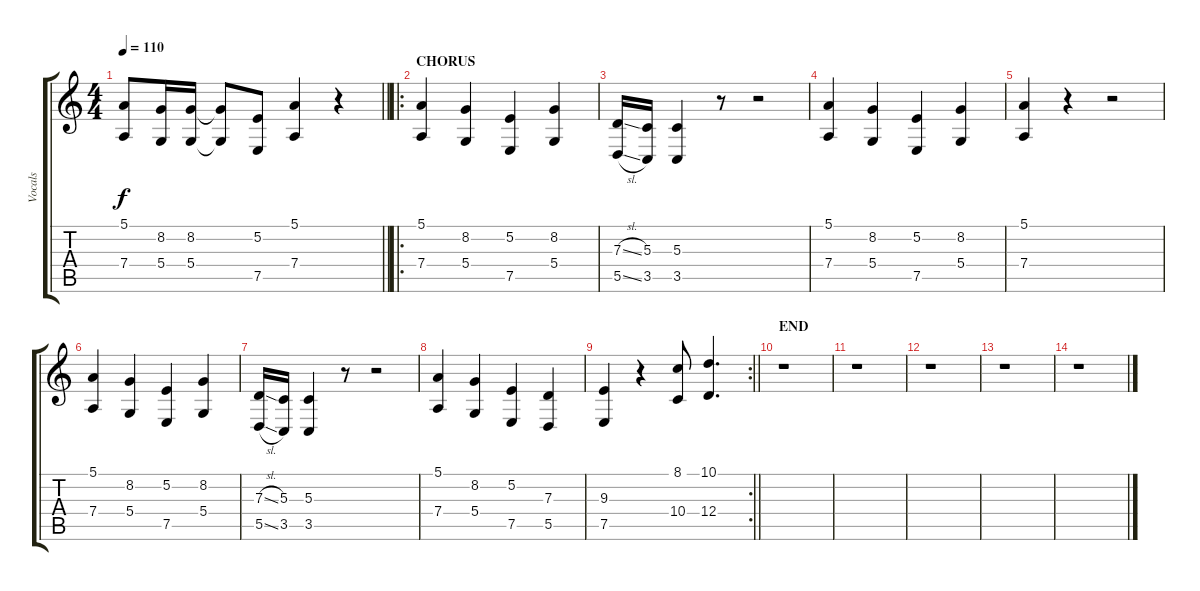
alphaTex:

\track ("Vocals" "Vocals") {instrument tenorsax}
\staff {score tabs}
\tuning (E4 B3 G3 D3 A2 E2) {hide}
\ts (4 4)
\tempo 110
\clef g2
\barLineRight lightlight
\ks aminor
(5.1 7.4).8{dy f} (8.2 5.4).16 (8.2 5.4).16 (8.2{t} 5.4{t}).8 (5.2 7.5).8 (5.1 7.4).4 r.4 |
\ro
\section ("" "CHORUS")
(5.1 7.4).4 (8.2 5.4).4 (5.2 7.5).4 (8.2 5.4).4 |
(7.3{sl} 5.5{sl}).16 (5.3 3.5).16 (5.3 3.5).4 r.8 r.2 |
(5.1 7.4).4 (8.2 5.4).4 (5.2 7.5).4 (8.2 5.4).4 |
(5.1 7.4).4 r.4 r.2 |
(5.1 7.4).4 (8.2 5.4).4 (5.2 7.5).4 (8.2 5.4).4 |
(7.3{sl} 5.5{sl}).16 (5.3 3.5).16 (5.3 3.5).4 r.8 r.2 |
(5.1 7.4).4 (8.2 5.4).4 (5.2 7.5).4 (7.3 5.5).4 |
\rc 2
\barLineRight lightlight
(9.3 7.5).4 r.4 (8.1 10.4).8 (10.1 12.4).4{d} |
\section ("" "END")
r.1 |
r.1 |
r.1 |
r.1 |
r.1
